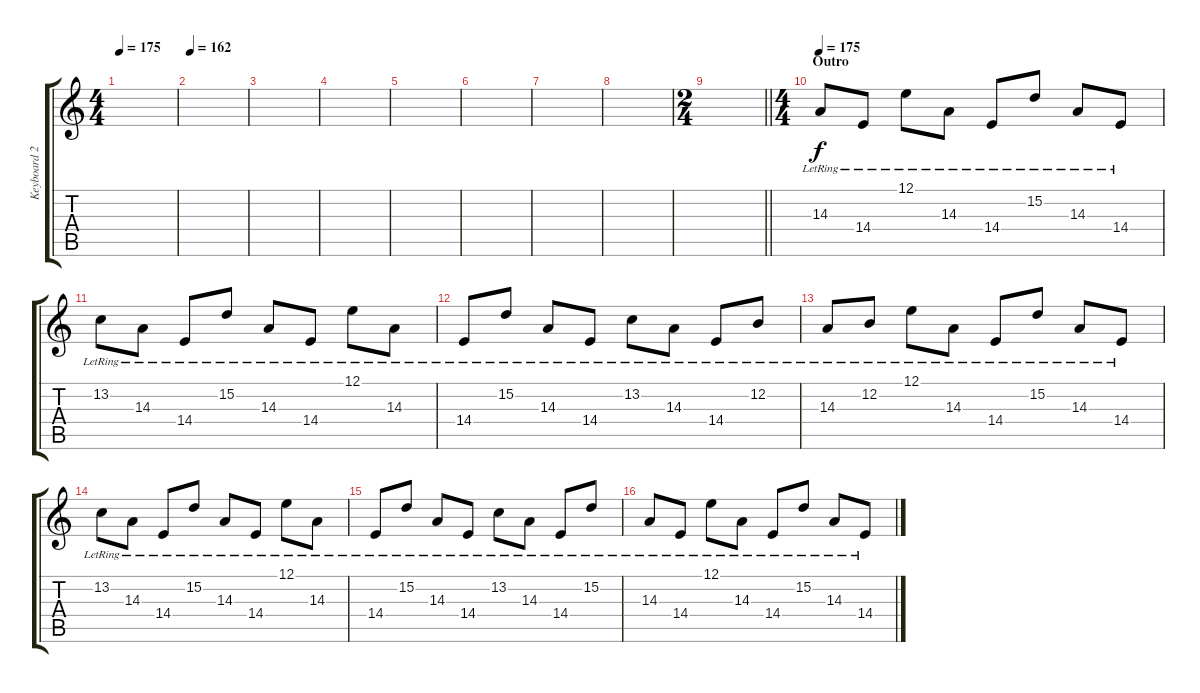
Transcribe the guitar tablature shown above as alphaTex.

\track ("Keyboard 2" "Keyboard 2") {instrument fx7echoes}
\staff {score tabs}
\tuning (E4 B3 G3 D3 A2 E2) {hide}
\ts (4 4)
\tempo 175
\clef g2
\ks c
|
\tempo 162
|
|
|
|
|
|
|
\ts (2 4)
\barLineRight lightlight
|
\ts (4 4)
\section ("" "Outro")
\tempo 175
14.3{lr}.8 14.4{lr}.8 12.1{lr}.8 14.3{lr}.8 14.4{lr}.8 15.2{lr}.8 14.3{lr}.8 14.4{lr}.8 |
13.2{lr}.8 14.3{lr}.8 14.4{lr}.8 15.2{lr}.8 14.3{lr}.8 14.4{lr}.8 12.1{lr}.8 14.3{lr}.8 |
14.4{lr}.8 15.2{lr}.8 14.3{lr}.8 14.4{lr}.8 13.2{lr}.8 14.3{lr}.8 14.4{lr}.8 12.2{lr}.8 |
14.3{lr}.8 12.2{lr}.8 12.1{lr}.8 14.3{lr}.8 14.4{lr}.8 15.2{lr}.8 14.3{lr}.8 14.4{lr}.8 |
13.2{lr}.8 14.3{lr}.8 14.4{lr}.8 15.2{lr}.8 14.3{lr}.8 14.4{lr}.8 12.1{lr}.8 14.3{lr}.8 |
14.4{lr}.8 15.2{lr}.8 14.3{lr}.8 14.4{lr}.8 13.2{lr}.8 14.3{lr}.8 14.4{lr}.8 15.2{lr}.8 |
14.3{lr}.8 14.4{lr}.8 12.1{lr}.8 14.3{lr}.8 14.4{lr}.8 15.2{lr}.8 14.3{lr}.8 14.4{lr}.8
